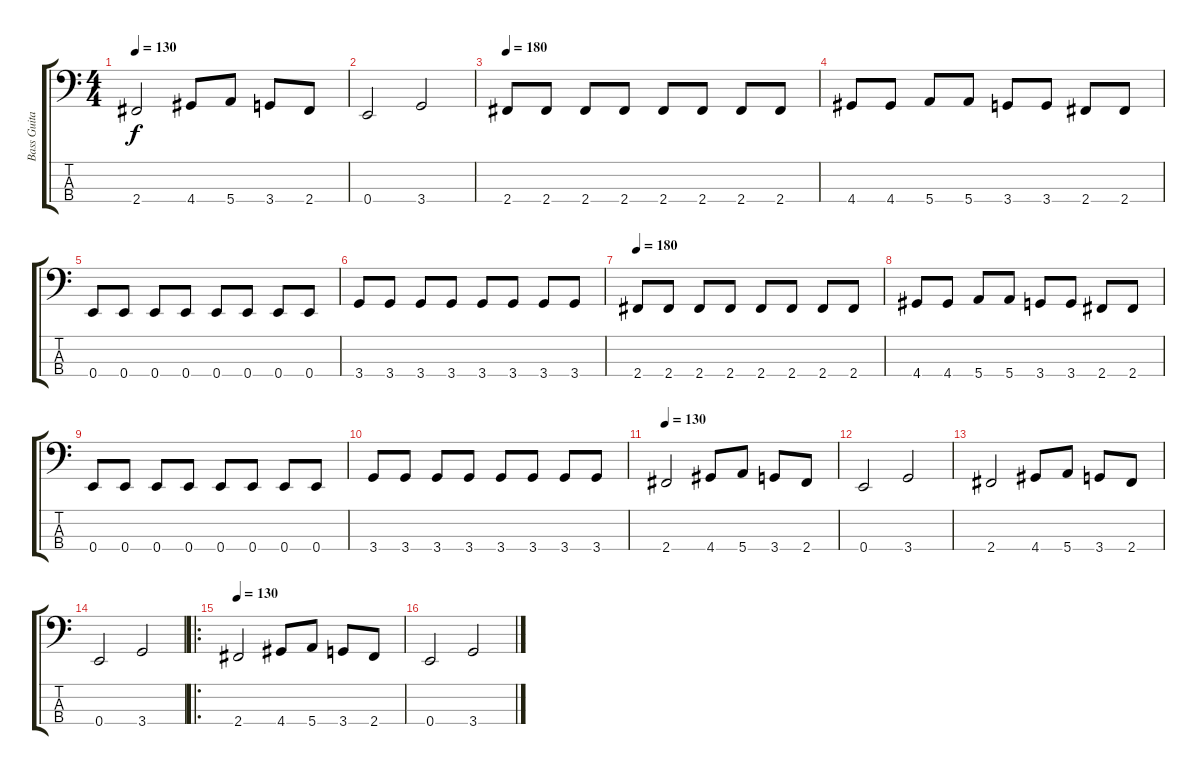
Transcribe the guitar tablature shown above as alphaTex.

\track ("Bass Guitar" "Bass Guita") {instrument distortionguitar}
\staff {score tabs}
\tuning (G2 D2 A1 E1) {hide}
\ts (4 4)
\tempo 130
\clef f4
\ks c
2.4.2{dy f} 4.4.8 5.4.8 3.4.8 2.4.8 |
0.4.2 3.4.2 |
\tempo 180
2.4.8 2.4.8 2.4.8 2.4.8 2.4.8 2.4.8 2.4.8 2.4.8 |
4.4.8 4.4.8 5.4.8 5.4.8 3.4.8 3.4.8 2.4.8 2.4.8 |
0.4.8 0.4.8 0.4.8 0.4.8 0.4.8 0.4.8 0.4.8 0.4.8 |
3.4.8 3.4.8 3.4.8 3.4.8 3.4.8 3.4.8 3.4.8 3.4.8 |
\tempo 180
2.4.8 2.4.8 2.4.8 2.4.8 2.4.8 2.4.8 2.4.8 2.4.8 |
4.4.8 4.4.8 5.4.8 5.4.8 3.4.8 3.4.8 2.4.8 2.4.8 |
0.4.8 0.4.8 0.4.8 0.4.8 0.4.8 0.4.8 0.4.8 0.4.8 |
3.4.8 3.4.8 3.4.8 3.4.8 3.4.8 3.4.8 3.4.8 3.4.8 |
\tempo 130
2.4.2 4.4.8 5.4.8 3.4.8 2.4.8 |
0.4.2 3.4.2 |
2.4.2 4.4.8 5.4.8 3.4.8 2.4.8 |
0.4.2 3.4.2 |
\ro
\tempo 130
2.4.2 4.4.8 5.4.8 3.4.8 2.4.8 |
0.4.2 3.4.2
